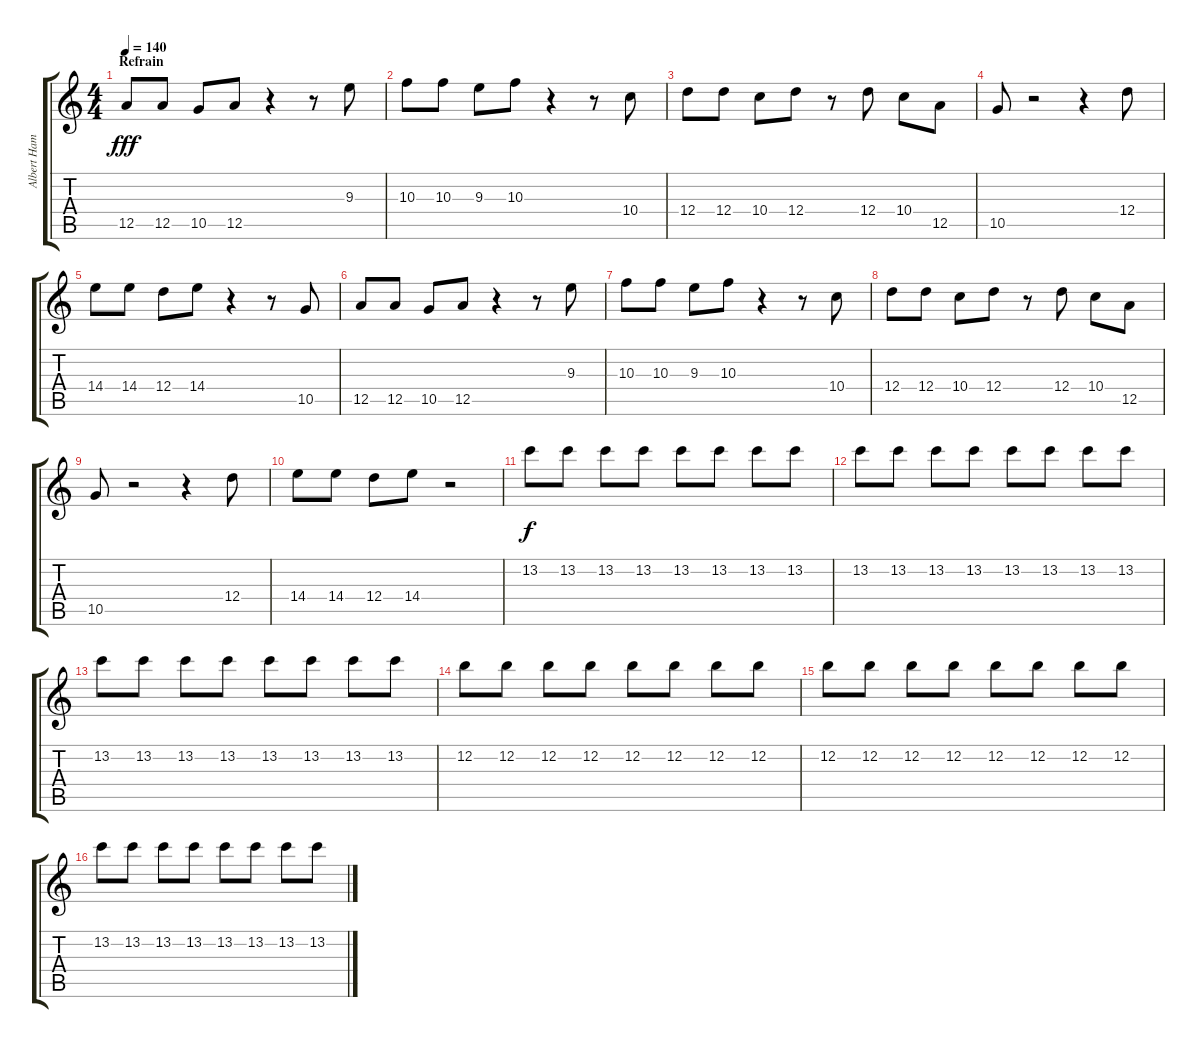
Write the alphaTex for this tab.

\track ("Albert Hammond Jr.? (right)" "Albert Ham") {instrument distortionguitar}
\staff {score tabs}
\tuning (E4 B3 G3 D3 A2 E2) {hide}
\ts (4 4)
\section ("" "Refrain")
\tempo 140
\clef g2
\ks c
12.5.8{dy fff} 12.5.8 10.5.8 12.5.8 r.4 r.8 9.3.8 |
10.3.8 10.3.8 9.3.8 10.3.8 r.4 r.8 10.4.8 |
12.4.8 12.4.8 10.4.8 12.4.8 r.8 12.4.8 10.4.8 12.5.8 |
10.5.8 r.2 r.4 12.4.8 |
14.4.8 14.4.8 12.4.8 14.4.8 r.4 r.8 10.5.8 |
12.5.8 12.5.8 10.5.8 12.5.8 r.4 r.8 9.3.8 |
10.3.8 10.3.8 9.3.8 10.3.8 r.4 r.8 10.4.8 |
12.4.8 12.4.8 10.4.8 12.4.8 r.8 12.4.8 10.4.8 12.5.8 |
10.5.8 r.2 r.4 12.4.8 |
14.4.8 14.4.8 12.4.8 14.4.8 r.2 |
13.2.8{dy f} 13.2.8 13.2.8 13.2.8 13.2.8 13.2.8 13.2.8 13.2.8 |
13.2.8 13.2.8 13.2.8 13.2.8 13.2.8 13.2.8 13.2.8 13.2.8 |
13.2.8 13.2.8 13.2.8 13.2.8 13.2.8 13.2.8 13.2.8 13.2.8 |
12.2.8 12.2.8 12.2.8 12.2.8 12.2.8 12.2.8 12.2.8 12.2.8 |
12.2.8 12.2.8 12.2.8 12.2.8 12.2.8 12.2.8 12.2.8 12.2.8 |
13.2.8 13.2.8 13.2.8 13.2.8 13.2.8 13.2.8 13.2.8 13.2.8
